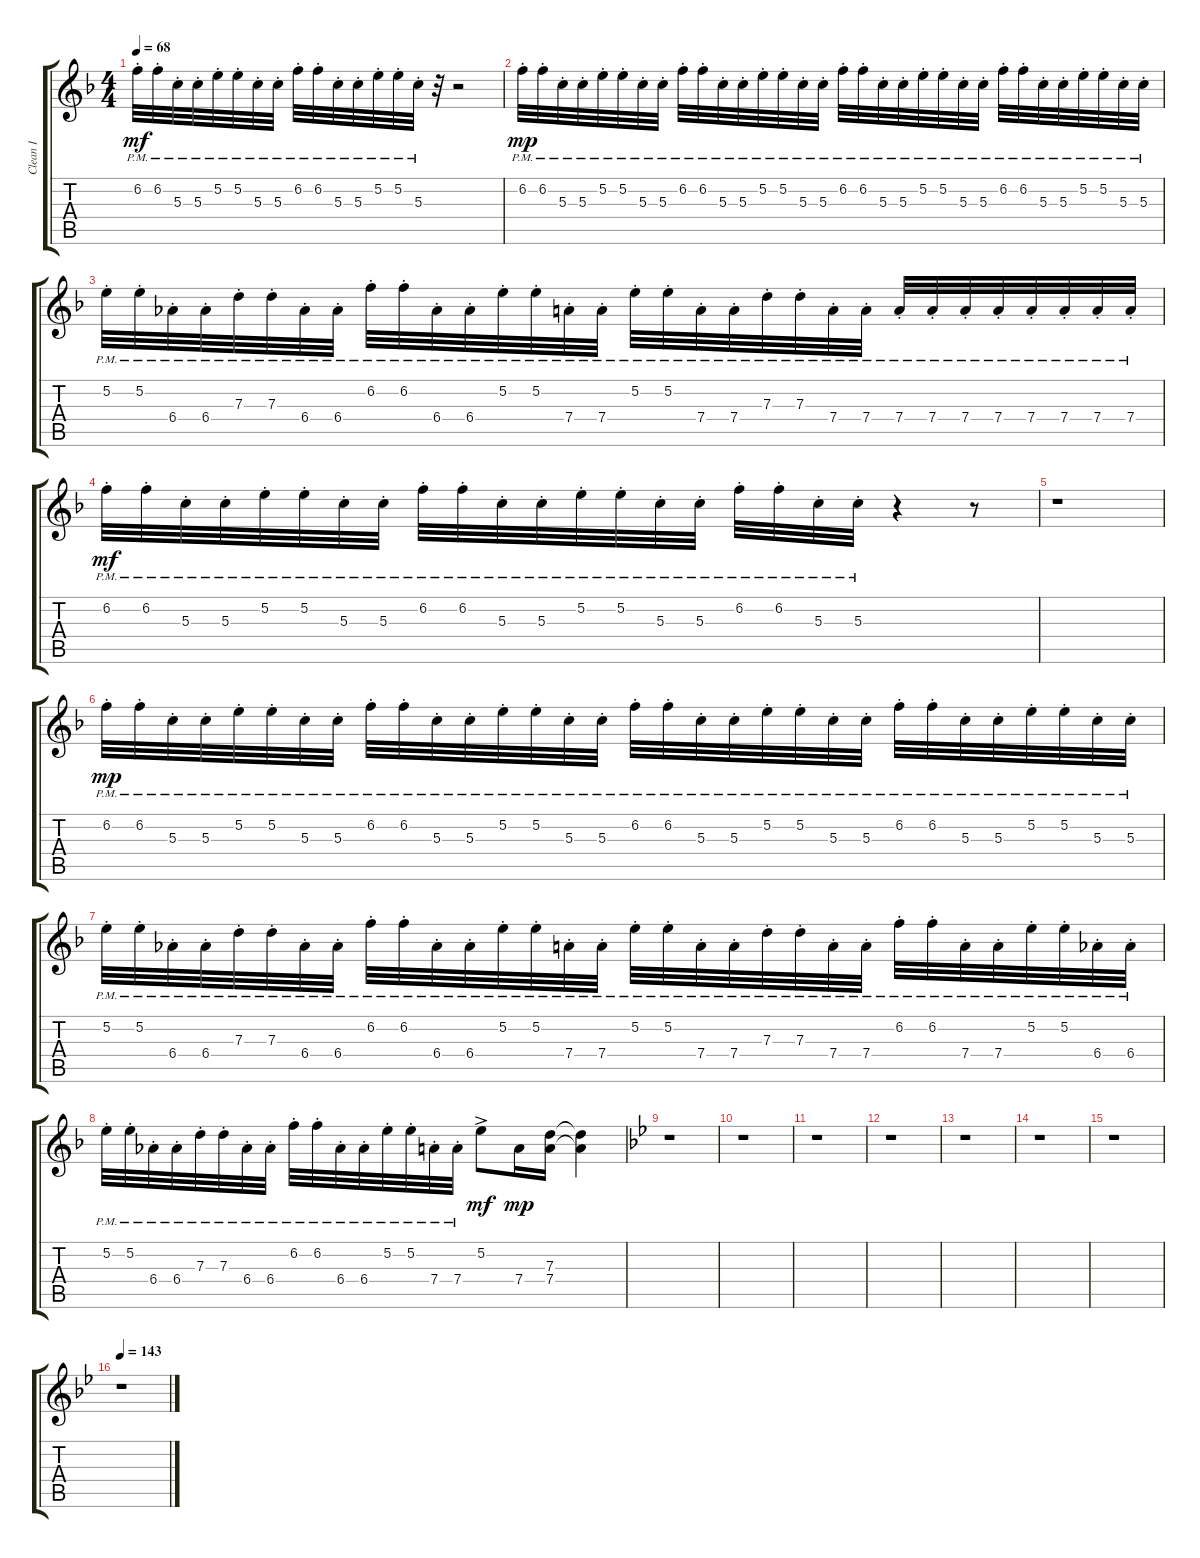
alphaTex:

\track ("Clean I" "Clean I") {instrument acousticguitarnylon}
\staff {score tabs}
\tuning (E4 B3 G3 D3 A2 D2) {hide}
\ts (4 4)
\tempo 68
\clef g2
\ks f
6.2{pm st}.32{dy mf} 6.2{pm st}.32 5.3{pm st}.32 5.3{pm st}.32 5.2{pm st}.32 5.2{pm st}.32 5.3{pm st}.32 5.3{pm st}.32 6.2{pm st}.32 6.2{pm st}.32 5.3{pm st}.32 5.3{pm st}.32 5.2{pm st}.32 5.2{pm st}.32 5.3{pm st}.32 r.32 r.2 |
6.2{pm st}.32{dy mp} 6.2{pm st}.32 5.3{pm st}.32 5.3{pm st}.32 5.2{pm st}.32 5.2{pm st}.32 5.3{pm st}.32 5.3{pm st}.32 6.2{pm st}.32 6.2{pm st}.32 5.3{pm st}.32 5.3{pm st}.32 5.2{pm st}.32 5.2{pm st}.32 5.3{pm st}.32 5.3{pm st}.32 6.2{pm st}.32 6.2{pm st}.32 5.3{pm st}.32 5.3{pm st}.32 5.2{pm st}.32 5.2{pm st}.32 5.3{pm st}.32 5.3{pm st}.32 6.2{pm st}.32 6.2{pm st}.32 5.3{pm st}.32 5.3{pm st}.32 5.2{pm st}.32 5.2{pm st}.32 5.3{pm st}.32 5.3{pm st}.32 |
5.2{pm st}.32 5.2{pm st}.32 6.4{pm st}.32 6.4{pm st}.32 7.3{pm st}.32 7.3{pm st}.32 6.4{pm st}.32 6.4{pm st}.32 6.2{pm st}.32 6.2{pm st}.32 6.4{pm st}.32 6.4{pm st}.32 5.2{pm st}.32 5.2{pm st}.32 7.4{pm st}.32 7.4{pm st}.32 5.2{pm st}.32 5.2{pm st}.32 7.4{pm st}.32 7.4{pm st}.32 7.3{pm st}.32 7.3{pm st}.32 7.4{pm st}.32 7.4{pm st}.32 7.4{pm st}.32 7.4{pm st}.32 7.4{pm st}.32 7.4{pm st}.32 7.4{pm st}.32 7.4{pm st}.32 7.4{pm st}.32 7.4{pm st}.32 |
6.2{pm st}.32{dy mf} 6.2{pm st}.32 5.3{pm st}.32 5.3{pm st}.32 5.2{pm st}.32 5.2{pm st}.32 5.3{pm st}.32 5.3{pm st}.32 6.2{pm st}.32 6.2{pm st}.32 5.3{pm st}.32 5.3{pm st}.32 5.2{pm st}.32 5.2{pm st}.32 5.3{pm st}.32 5.3{pm st}.32 6.2{pm st}.32 6.2{pm st}.32 5.3{pm st}.32 5.3{pm st}.32 r.4 r.8 |
r.1 |
6.2{pm st}.32{dy mp} 6.2{pm st}.32 5.3{pm st}.32 5.3{pm st}.32 5.2{pm st}.32 5.2{pm st}.32 5.3{pm st}.32 5.3{pm st}.32 6.2{pm st}.32 6.2{pm st}.32 5.3{pm st}.32 5.3{pm st}.32 5.2{pm st}.32 5.2{pm st}.32 5.3{pm st}.32 5.3{pm st}.32 6.2{pm st}.32 6.2{pm st}.32 5.3{pm st}.32 5.3{pm st}.32 5.2{pm st}.32 5.2{pm st}.32 5.3{pm st}.32 5.3{pm st}.32 6.2{pm st}.32 6.2{pm st}.32 5.3{pm st}.32 5.3{pm st}.32 5.2{pm st}.32 5.2{pm st}.32 5.3{pm st}.32 5.3{pm st}.32 |
5.2{pm st}.32 5.2{pm st}.32 6.4{pm st}.32 6.4{pm st}.32 7.3{pm st}.32 7.3{pm st}.32 6.4{pm st}.32 6.4{pm st}.32 6.2{pm st}.32 6.2{pm st}.32 6.4{pm st}.32 6.4{pm st}.32 5.2{pm st}.32 5.2{pm st}.32 7.4{pm st}.32 7.4{pm st}.32 5.2{pm st}.32 5.2{pm st}.32 7.4{pm st}.32 7.4{pm st}.32 7.3{pm st}.32 7.3{pm st}.32 7.4{pm st}.32 7.4{pm st}.32 6.2{pm st}.32 6.2{pm st}.32 7.4{pm st}.32 7.4{pm st}.32 5.2{pm st}.32 5.2{pm st}.32 6.4{pm st}.32 6.4{pm st}.32 |
5.2{pm st}.32 5.2{pm st}.32 6.4{pm st}.32 6.4{pm st}.32 7.3{pm st}.32 7.3{pm st}.32 6.4{pm st}.32 6.4{pm st}.32 6.2{pm st}.32 6.2{pm st}.32 6.4{pm st}.32 6.4{pm st}.32 5.2{pm st}.32 5.2{pm st}.32 7.4{pm st}.32 7.4{pm st}.32 5.2{ac}.8{dy mf} 7.4.16{dy mp} (7.3 7.4).16 (7.3{t} 7.4{t}).4 |
\ks bb
r.1 |
r.1 |
r.1 |
r.1 |
r.1 |
r.1 |
r.1 |
\tempo 143
r.1
